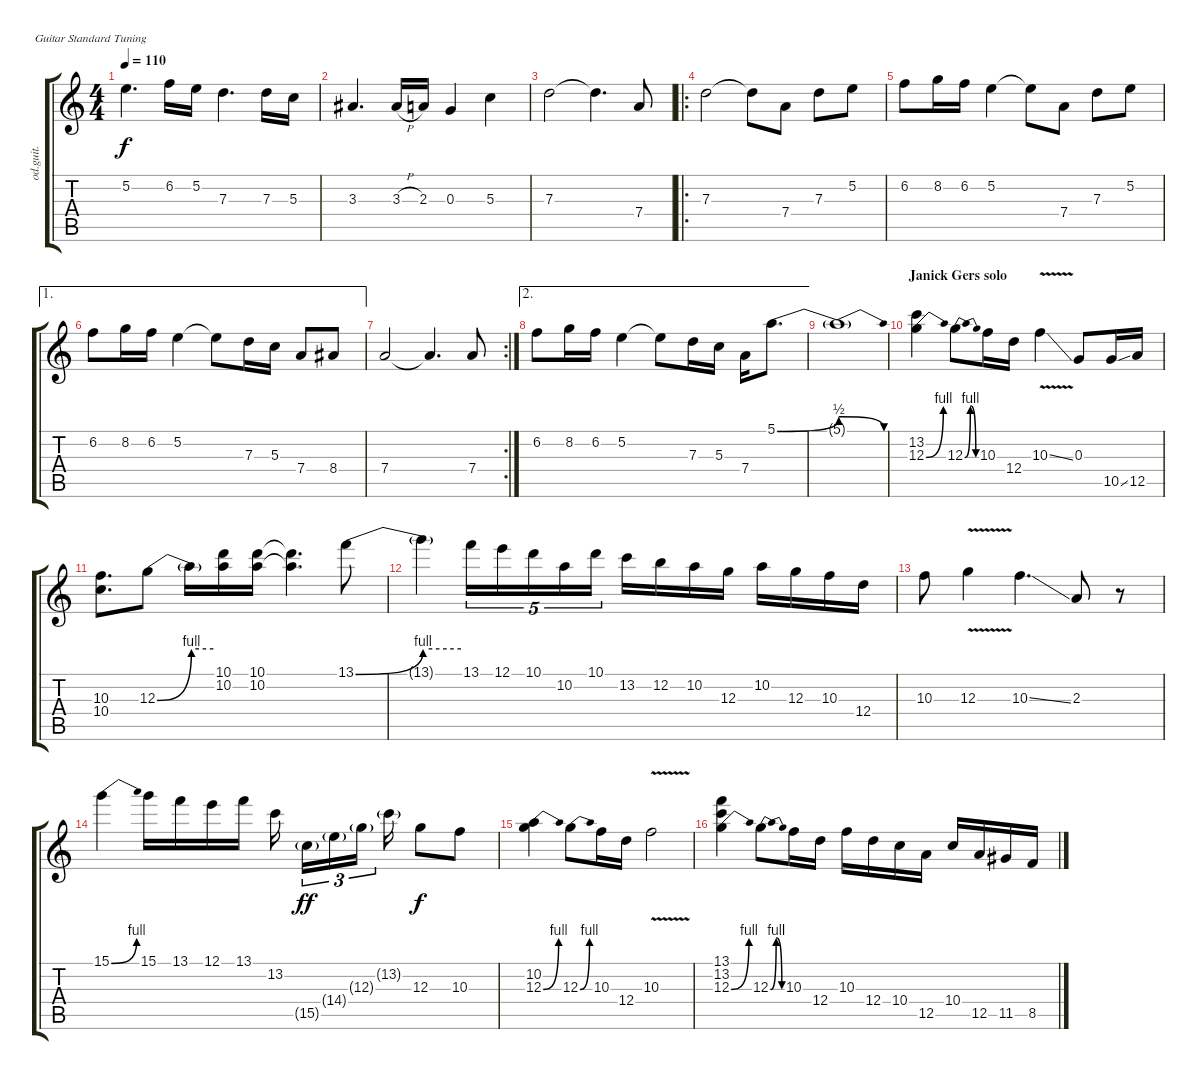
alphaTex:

\defaultSystemsLayout 4
\bracketExtendMode groupsimilarinstruments
\otherSystemsTrackNameOrientation horizontal
\track ("Janick Gers" "od.guit.") {instrument overdrivenguitar}
\staff {score tabs}
\tuning (E4 B3 G3 D3 A2 E2)
\ts (4 4)
\tempo 110
\clef g2
\ks c
5.2.4{d dy f} 6.2.16 5.2.16 7.3.4{d} 7.3.16 5.3.16 |
3.3{acc #}.4{d} 3.3{h acc #}.16 2.3.16 0.3.4 5.3.4 |
7.3.2 7.3{t}.4{d} 7.4.8 |
\ro
7.3.2 7.3{t}.8 7.4.8 7.3.8 5.2.8 |
6.2.8 8.2.16 6.2.16 5.2.4 5.2{t}.8 7.4.8 7.3.8 5.2.8 |
\ae 1
6.2.8 8.2.16 6.2.16 5.2.4 5.2{t}.8 7.3.16 5.3.16 7.4.8 8.4{acc #}.8 |
\rc 2
7.4.2 7.4{t}.4{d} 7.4.8 |
\ae 2
6.2.8 8.2.16 6.2.16 5.2.4 5.2{t}.8 7.3.16 5.3.16 7.4.16 5.1{be (bend 0 0 60 2)}.8{d} |
5.1{be (release 0 2 60 0) t}.1 |
\section ("" "Janick Gers solo")
(13.2 12.3{be (bend 0 0 30 4)}).4{instrument distortionguitar} 12.3{be (bendrelease 0 0 15 4 30 4 45 0)}.8 10.3.16 12.4.16 10.3{v ss}.4 0.3.8 10.5{ss}.16 12.5.16 |
(10.3 10.4).8{d} 12.3{be (bend 0 0 60 4)}.8 12.3{be (hold 0 4 60 4) t}.16 (10.1 10.2).16 (10.1 10.2).16 (10.1{t} 10.2{t}).4{d} 13.1{be (bend 0 0 60 4)}.8 |
13.1{be (hold 0 4 60 4) t}.4 13.1.16{tu (5 4)} 12.1.16{tu (5 4)} 10.1.16{tu (5 4)} 10.2.16{tu (5 4)} 10.1.16{tu (5 4)} 13.2.16 12.2.16 10.2.16 12.3.16 10.2.16 12.3.16 10.3.16 12.4.16 |
10.3.8 12.3{v}.4 10.3{ss}.4{d} 2.3.8 r.8 |
15.1{be (bend 0 0 30 4)}.4 15.1.16 13.1.16 12.1.16 13.1.16 13.2.16 15.5{g}.16{tu (3 2) dy ff} 14.4{g}.16{tu (3 2)} 12.3{g}.16{tu (3 2)} 13.2{g}.16 12.3.8{dy f} 10.3.8 |
(10.2 12.3{be (bend 0 0 30 4)}).4 12.3{be (bend 0 0 30 4)}.8 10.3.16 12.4.16 10.3{v}.2 |
(13.1 13.2 12.3{be (bend 0 0 30 4)}).4 12.3{be (bendrelease 0 0 15 4 30 4 45 0)}.8 10.3.16 12.4.16 10.3.16 12.4.16 10.4.16 12.5.16 10.4.16 12.5.16 11.5{acc #}.16 8.5.16
